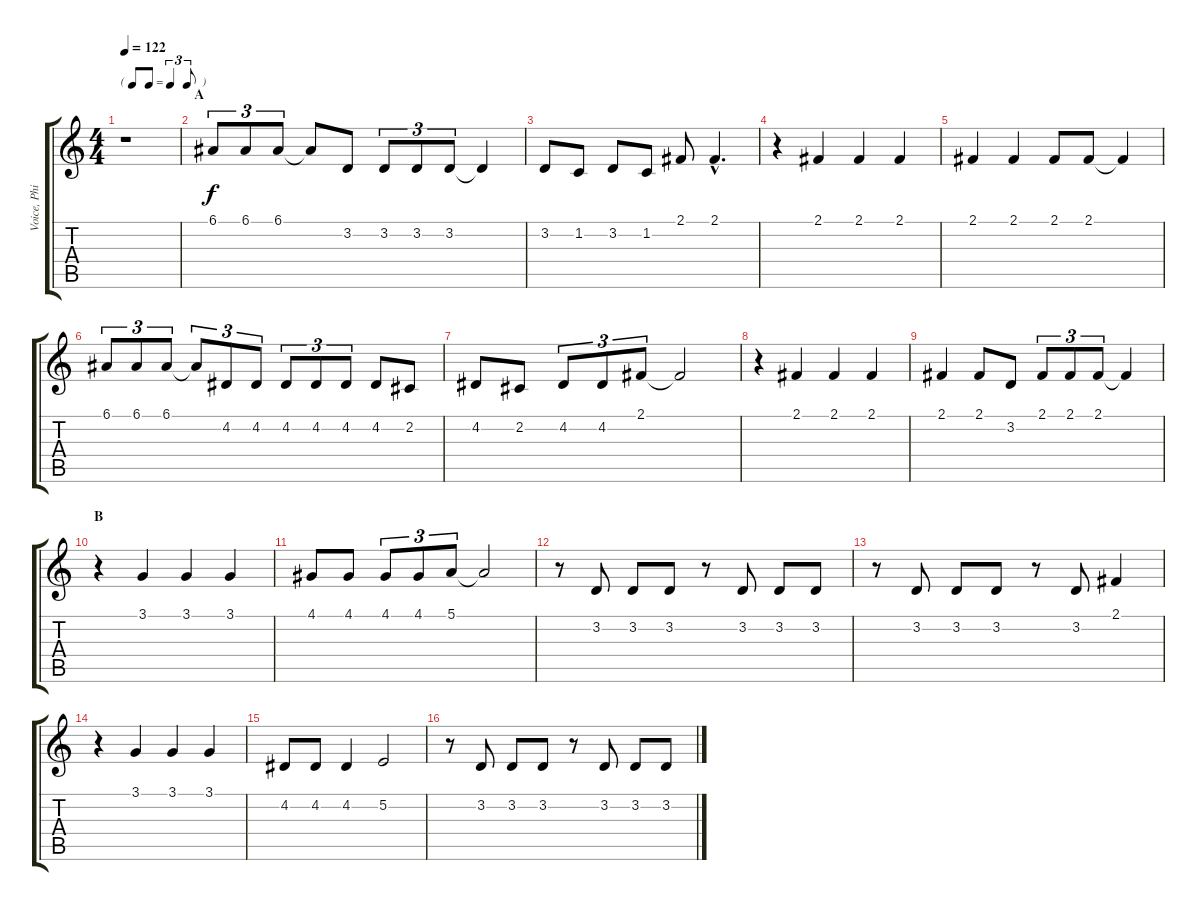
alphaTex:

\track ("Voice, Phill" "Voice, Phi") {instrument lead2sawtooth}
\staff {score tabs}
\tuning (E4 B3 G3 D3 A2 E2) {hide}
\ts (4 4)
\tf triplet8th
\tempo 122
\clef g2
\ks c
r.1{dy f} |
\section ("" "A")
6.1.8{tu (3 2)} 6.1.8{tu (3 2)} 6.1.8{tu (3 2)} 6.1{t}.8 3.2.8 3.2.8{tu (3 2)} 3.2.8{tu (3 2)} 3.2.8{tu (3 2)} 3.2{t}.4 |
3.2.8 1.2.8 3.2.8 1.2.8 2.1.8 2.1{hac}.4{d} |
r.4 2.1.4 2.1.4 2.1.4 |
2.1.4 2.1.4 2.1.8 2.1.8 2.1{t}.4 |
6.1.8{tu (3 2)} 6.1.8{tu (3 2)} 6.1.8{tu (3 2)} 6.1{t}.8{tu (3 2)} 4.2.8{tu (3 2)} 4.2.8{tu (3 2)} 4.2.8{tu (3 2)} 4.2.8{tu (3 2)} 4.2.8{tu (3 2)} 4.2.8 2.2.8 |
4.2.8 2.2.8 4.2.8{tu (3 2)} 4.2.8{tu (3 2)} 2.1.8{tu (3 2)} 2.1{t}.2 |
r.4 2.1.4 2.1.4 2.1.4 |
2.1.4 2.1.8 3.2.8 2.1.8{tu (3 2)} 2.1.8{tu (3 2)} 2.1.8{tu (3 2)} 2.1{t}.4 |
\section ("" "B")
r.4 3.1.4 3.1.4 3.1.4 |
4.1.8 4.1.8 4.1.8{tu (3 2)} 4.1.8{tu (3 2)} 5.1.8{tu (3 2)} 5.1{t}.2 |
r.8 3.2.8 3.2.8 3.2.8 r.8 3.2.8 3.2.8 3.2.8 |
r.8 3.2.8 3.2.8 3.2.8 r.8 3.2.8 2.1.4 |
r.4 3.1.4 3.1.4 3.1.4 |
4.2.8 4.2.8 4.2.4 5.2.2 |
r.8 3.2.8 3.2.8 3.2.8 r.8 3.2.8 3.2.8 3.2.8
